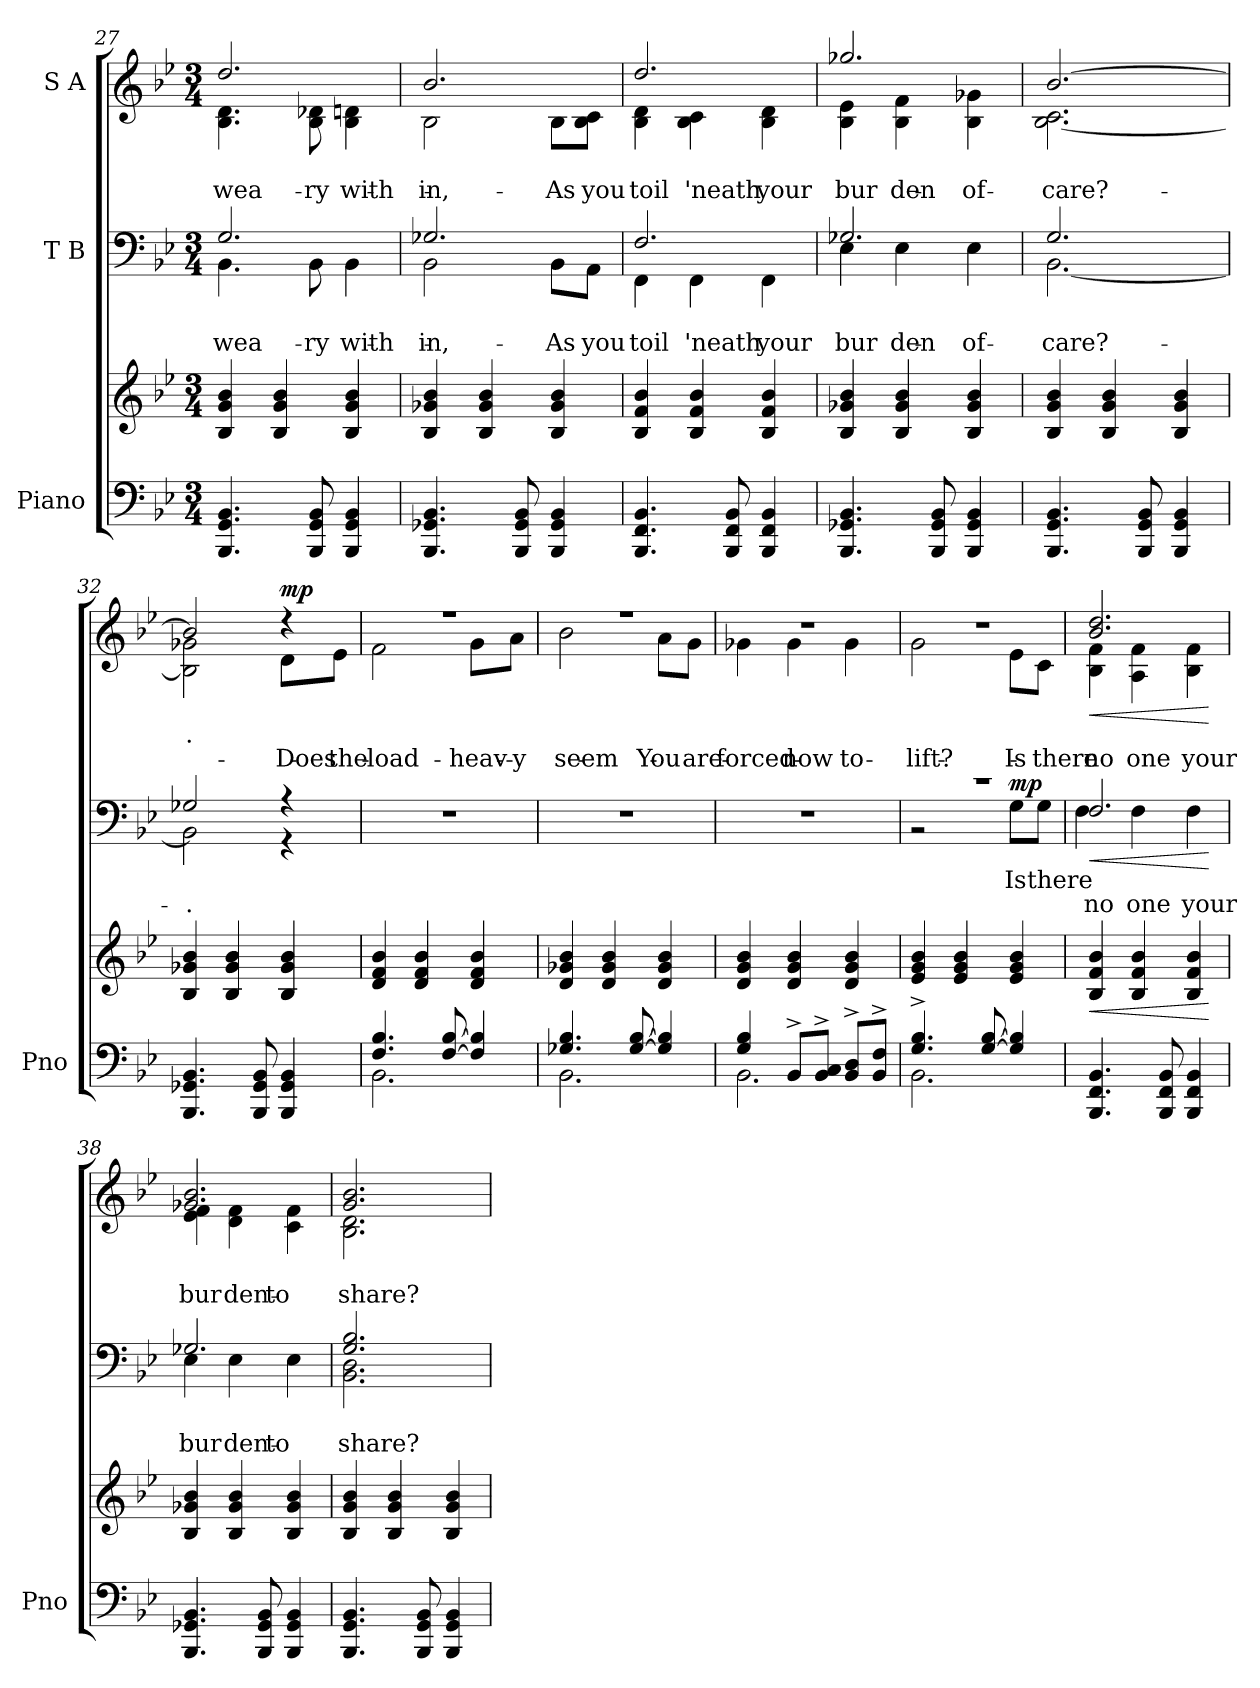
**kern	**kern	**dynam	**kern	**text	**text	**dynam	**kern	**text	**text	**dynam
*part3	*part3	*part3	*part2	*part2	*part2	*part2	*part1	*part1	*part1	*part1
*staff4	*staff3	*staff3/4	*staff2	*staff2	*staff2	*staff2	*staff1	*staff1	*staff1	*staff1
*I"Piano	*	*	*I"T B	*	*	*	*I"S A	*	*	*
*I'Pno	*	*	*	*	*	*	*	*	*	*
*clefF4	*clefG2	*	*clefF4	*	*	*	*clefG2	*	*	*
*k[b-e-]	*k[b-e-]	*	*k[b-e-]	*	*	*	*k[b-e-]	*	*	*
*M3/4	*M3/4	*	*M3/4	*	*	*	*M3/4	*	*	*
=27	=27	=27	=27	=27	=27	=27	=27	=27	=27	=27
*	*	*	*^	*	*	*	*	*	*	*
!	!	!	!	!	!	!LO:LY:b	!	!	!	!LO:LY:b	!
*	*	*	*	*	*	*	*	*^	*	*	*
4.BBB-/ 4.GG/ 4.BB-/	4B-/ 4g/ 4b-/	.	2.G/	4.BB-\	.	wea-	.	2.dd/	4.B-\ 4.d\	.	wea-	.
.	4B-/ 4g/ 4b-/	.	.	.	.	.	.	.	.	.	.	.
!	!	!	!	!	!	!LO:LY:b	!	!	!	!	!LO:LY:b	!
8BBB-/ 8GG/ 8BB-/	.	.	.	8BB-\	.	-ry	.	.	8B-\ 8d-X\	.	-ry	.
!	!	!	!	!	!	!LO:LY:b	!	!	!	!	!LO:LY:b	!
4BBB-/ 4GG/ 4BB-/	4B-/ 4g/ 4b-/	.	.	4BB-\	.	with-	.	.	4B-\ 4dn\	.	with-	.
=28	=28	=28	=28	=28	=28	=28	=28	=28	=28	=28	=28	=28
!	!	!	!	!	!	!LO:LY:b	!	!	!	!	!LO:LY:b	!
4.BBB-/ 4.GG-X/ 4.BB-/	4B-/ 4g-X/ 4b-/	.	2.G-X/	2BB-\	.	-in,	.	2.b-/	2B-\	.	-in,	.
.	4B-/ 4g-/ 4b-/	.	.	.	.	.	.	.	.	.	.	.
8BBB-/ 8GG-/ 8BB-/	.	.	.	.	.	.	.	.	.	.	.	.
!	!	!	!	!	!	!LO:LY:b	!	!	!	!	!LO:LY:b	!
4BBB-/ 4GG-/ 4BB-/	4B-/ 4g-/ 4b-/	.	.	8BB-\L	.	As	.	.	8B-\L	.	As	.
!	!	!	!	!	!	!LO:LY:b	!	!	!	!	!LO:LY:b	!
.	.	.	.	8AA\J	.	you	.	.	8B-\ 8c\J	.	you	.
=29	=29	=29	=29	=29	=29	=29	=29	=29	=29	=29	=29	=29
!	!	!	!	!	!	!LO:LY:b	!	!	!	!	!LO:LY:b	!
4.BBB-/ 4.FF/ 4.BB-/	4B-/ 4f/ 4b-/	.	2.F/	4FF\	.	toil	.	2.dd/	4B-\ 4d\	.	toil	.
!	!	!	!	!	!	!LO:LY:b	!	!	!	!	!LO:LY:b	!
.	4B-/ 4f/ 4b-/	.	.	4FF\	.	'neath	.	.	4B-\ 4c\	.	'neath	.
8BBB-/ 8FF/ 8BB-/	.	.	.	.	.	.	.	.	.	.	.	.
!	!	!	!	!	!	!LO:LY:b	!	!	!	!	!LO:LY:b	!
4BBB-/ 4FF/ 4BB-/	4B-/ 4f/ 4b-/	.	.	4FF\	.	your	.	.	4B-\ 4d\	.	your	.
=30	=30	=30	=30	=30	=30	=30	=30	=30	=30	=30	=30	=30
!	!	!	!	!	!	!LO:LY:b	!	!	!	!	!LO:LY:b	!
4.BBB-/ 4.GG-X/ 4.BB-/	4B-/ 4g-X/ 4b-/	.	2.G-X/	4E-\	.	bur-	.	2.gg-X/	4B-\ 4e-\	.	bur-	.
!	!	!	!	!	!	!LO:LY:b	!	!	!	!	!LO:LY:b	!
.	4B-/ 4g-/ 4b-/	.	.	4E-\	.	-den	.	.	4B-\ 4f\	.	-den	.
8BBB-/ 8GG-/ 8BB-/	.	.	.	.	.	.	.	.	.	.	.	.
!	!	!	!	!	!	!LO:LY:b	!	!	!	!	!LO:LY:b	!
4BBB-/ 4GG-/ 4BB-/	4B-/ 4g-/ 4b-/	.	.	4E-\	.	of	.	.	4B-\ 4g-X\	.	of	.
!!LO:LB:g=z	!!
=31	=31	=31	=31	=31	=31	=31	=31	=31	=31	=31	=31	=31
!	!	!	!	!	!	!LO:LY:b	!	!	!	!	!LO:LY:b	!
4.BBB-/ 4.GG/ 4.BB-/	4B-/ 4g/ 4b-/	.	2.G/	[2.BB-\	.	care?-	.	[2.b-/	[2.B-\ 2.c\	.	care?-	.
.	4B-/ 4g/ 4b-/	.	.	.	.	.	.	.	.	.	.	.
8BBB-/ 8GG/ 8BB-/	.	.	.	.	.	.	.	.	.	.	.	.
4BBB-/ 4GG/ 4BB-/	4B-/ 4g/ 4b-/	.	.	.	.	.	.	.	.	.	.	.
=32	=32	=32	=32	=32	=32	=32	=32	=32	=32	=32	=32	=32
!	!	!	!	!	!LO:LY:b	!	!	!	!	!	!	!
!	!	!	!	!	!	!LO:LY:b	!	!	!	!LO:LY:b	!	!
4.BBB-/ 4.GG-X/ 4.BB-/	4B-/ 4g-X/ 4b-/	.	2G-X/	2BB-\]	.	-.	.	2b-/]	2B-\] 2g-X\	-.	.	.
.	4B-/ 4g-/ 4b-/	.	.	.	.	.	.	.	.	.	.	.
8BBB-/ 8GG-/ 8BB-/	.	.	.	.	.	.	.	.	.	.	.	.
!	!	!LO:DY:b=2	!	!	!	!	!	!	!	!	!LO:LY:b	!
!	!	!LO:DY:n=1:b	!	!	!	!	!	!	!	!	!	!LO:DY:b
4BBB-/ 4GG-/ 4BB-/	4B-/ 4g-/ 4b-/	mp mp	4r	4r	.	.	.	4r	8d\L	.	-Does	mp
!	!	!	!	!	!	!	!	!	!	!	!LO:LY:b	!
.	.	.	.	.	.	.	.	.	8e-\J	.	the	.
*	*	*	*v	*v	*	*	*	*	*	*	*	*
=33	=33	=33	=33	=33	=33	=33	=33	=33	=33	=33	=33
*^	*	*	*	*	*	*	*	*	*	*	*
!	!	!	!	!	!	!	!	!	!	!	!LO:LY:b	!
4.F/ 4.B-/	2.BB-\	4d/ 4f/ 4b-/	.	2.r	.	.	.	2.r	2f\	.	load	.
.	.	4d/ 4f/ 4b-/	.	.	.	.	.	.	.	.	.	.
[8F/ [8B-/	.	.	.	.	.	.	.	.	.	.	.	.
!	!	!	!	!	!	!	!	!	!	!	!LO:LY:b	!
4F/] 4B-/]	.	4d/ 4f/ 4b-/	.	.	.	.	.	.	8g\L	.	heav-	.
!	!	!	!	!	!	!	!	!	!	!	!LO:LY:b	!
.	.	.	.	.	.	.	.	.	8a\J	.	-y	.
=34	=34	=34	=34	=34	=34	=34	=34	=34	=34	=34	=34	=34
!	!	!	!	!	!	!	!	!	!	!	!LO:LY:b	!
4.G-X/ 4.B-/	2.BB-\	4d/ 4g-X/ 4b-/	.	2.r	.	.	.	2.r	2b-\	.	seem	.
.	.	4d/ 4g-/ 4b-/	.	.	.	.	.	.	.	.	.	.
[8G-/ [8B-/	.	.	.	.	.	.	.	.	.	.	.	.
!	!	!	!	!	!	!	!	!	!	!	!LO:LY:b	!
4G-/] 4B-/]	.	4d/ 4g-/ 4b-/	.	.	.	.	.	.	8a\L	.	You	.
!	!	!	!	!	!	!	!	!	!	!	!LO:LY:b	!
.	.	.	.	.	.	.	.	.	8g\J	.	are	.
=35	=35	=35	=35	=35	=35	=35	=35	=35	=35	=35	=35	=35
!	!	!	!	!	!	!	!	!	!	!	!LO:LY:b	!
4G/ 4B-/	2.BB-\	4d/ 4g/ 4b-/	.	2.r	.	.	.	2.r	4g-X\	.	forced	.
!	!	!	!	!	!	!	!	!	!	!	!LO:LY:b	!
8BB-^/L	.	4d/ 4g/ 4b-/	.	.	.	.	.	.	4g-\	.	now	.
8BB-/^ 8C/^J	.	.	.	.	.	.	.	.	.	.	.	.
!	!	!	!	!	!	!	!	!	!	!	!LO:LY:b	!
8BB-/^ 8D/^L	.	4d/ 4g/ 4b-/	.	.	.	.	.	.	4g-\	.	to	.
8BB-/^ 8F/^J	.	.	.	.	.	.	.	.	.	.	.	.
!!LO:PB:g=z	!!
=36	=36	=36	=36	=36	=36	=36	=36	=36	=36	=36	=36	=36
*	*	*	*	*^	*	*	*	*	*	*	*	*
!	!	!	!	!	!	!	!	!	!	!	!	!LO:LY:b	!
4.G/^ 4.B-/^	2.BB-\	4e-/ 4g/ 4b-/	.	2.r	2r	.	.	.	2.r	2g\	.	lift?	.
.	.	4e-/ 4g/ 4b-/	.	.	.	.	.	.	.	.	.	.	.
[8G/ [8B-/	.	.	.	.	.	.	.	.	.	.	.	.	.
!	!	!	!	!	!	!LO:LY:b	!	!LO:DY:b	!	!	!	!LO:LY:b	!
4G/] 4B-/]	.	4e-/ 4g/ 4b-/	.	.	8G\L	Is	.	mp	.	8e-\L	.	Is	.
!	!	!	!	!	!	!LO:LY:b	!	!	!	!	!	!LO:LY:b	!
.	.	.	.	.	8G\J	there	.	.	.	8c\J	.	there	.
*v	*v	*	*	*	*	*	*	*	*	*	*	*	*
=37	=37	=37	=37	=37	=37	=37	=37	=37	=37	=37	=37	=37
!	!	!LO:HP:b	!	!	!LO:LY:b	!	!LO:HP:b	!	!	!	!	!
!	!	!	!	!	!	!LO:LY:b	!	!	!	!LO:LY:b	!	!LO:HP:b
!	!	!	!	!	!	!	!	!	!	!	!LO:LY:b	!
4.BBB-/ 4.FF/ 4.BB-/	4B-/ 4f/ 4b-/	<	2.F/	4F\	.	no	<	2.b-/ 2.dd/	4B-\ 4f\	.	no	<
!	!	!	!	!	!	!LO:LY:b	!	!	!	!	!LO:LY:b	!
.	4B-/ 4f/ 4b-/	.	.	4F\	.	one	.	.	4A\ 4f\	.	one	.
8BBB-/ 8FF/ 8BB-/	.	.	.	.	.	.	.	.	.	.	.	.
!	!	!	!	!	!	!LO:LY:b	!	!	!	!	!LO:LY:b	!
4BBB-/ 4FF/ 4BB-/	4B-/ 4f/ 4b-/	.	.	4F\	.	your	.	.	4B-\ 4f\	.	your	.
*	*	*	*v	*v	*	*	*	*	*	*	*	*
*	*	*	*	*	*	*	*v	*v	*	*	*
.	.	[	.	.	.	[	.	.	.	[
=38	=38	=38	=38	=38	=38	=38	=38	=38	=38	=38
*	*	*	*^	*	*	*	*	*	*	*
!	!	!	!	!	!	!LO:LY:b	!	!	!	!LO:LY:b	!
*	*	*	*	*	*	*	*	*^	*	*	*
4.BBB-/ 4.GG-X/ 4.BB-/	4B-/ 4g-X/ 4b-/	.	2.G-X/	4E-\	.	bur-	.	2.g-X/ 2.b-/	4e-\ 4f\	.	bur-	.
!	!	!	!	!	!	!LO:LY:b	!	!	!	!	!LO:LY:b	!
.	4B-/ 4g-/ 4b-/	.	.	4E-\	.	-den	.	.	4d\ 4f\	.	-den	.
8BBB-/ 8GG-/ 8BB-/	.	.	.	.	.	.	.	.	.	.	.	.
!	!	!	!	!	!	!LO:LY:b	!	!	!	!	!LO:LY:b	!
4BBB-/ 4GG-/ 4BB-/	4B-/ 4g-/ 4b-/	.	.	4E-\	.	to	.	.	4c\ 4f\	.	to	.
=39	=39	=39	=39	=39	=39	=39	=39	=39	=39	=39	=39	=39
!	!	!	!	!	!	!LO:LY:b	!	!	!	!	!LO:LY:b	!
4.BBB-/ 4.GG/ 4.BB-/	4B-/ 4g/ 4b-/	.	2.G/ 2.B-/	2.BB-\ 2.D\	.	share?	.	2.g/ 2.b-/	2.B-\ 2.d\	.	share?	.
.	4B-/ 4g/ 4b-/	.	.	.	.	.	.	.	.	.	.	.
8BBB-/ 8GG/ 8BB-/	.	.	.	.	.	.	.	.	.	.	.	.
4BBB-/ 4GG/ 4BB-/	4B-/ 4g/ 4b-/	.	.	.	.	.	.	.	.	.	.	.
*	*	*	*v	*v	*	*	*	*	*	*	*	*
*	*	*	*	*	*	*	*v	*v	*	*	*
=	=	=	=	=	=	=	=	=	=	=
*-	*-	*-	*-	*-	*-	*-	*-	*-	*-	*-
